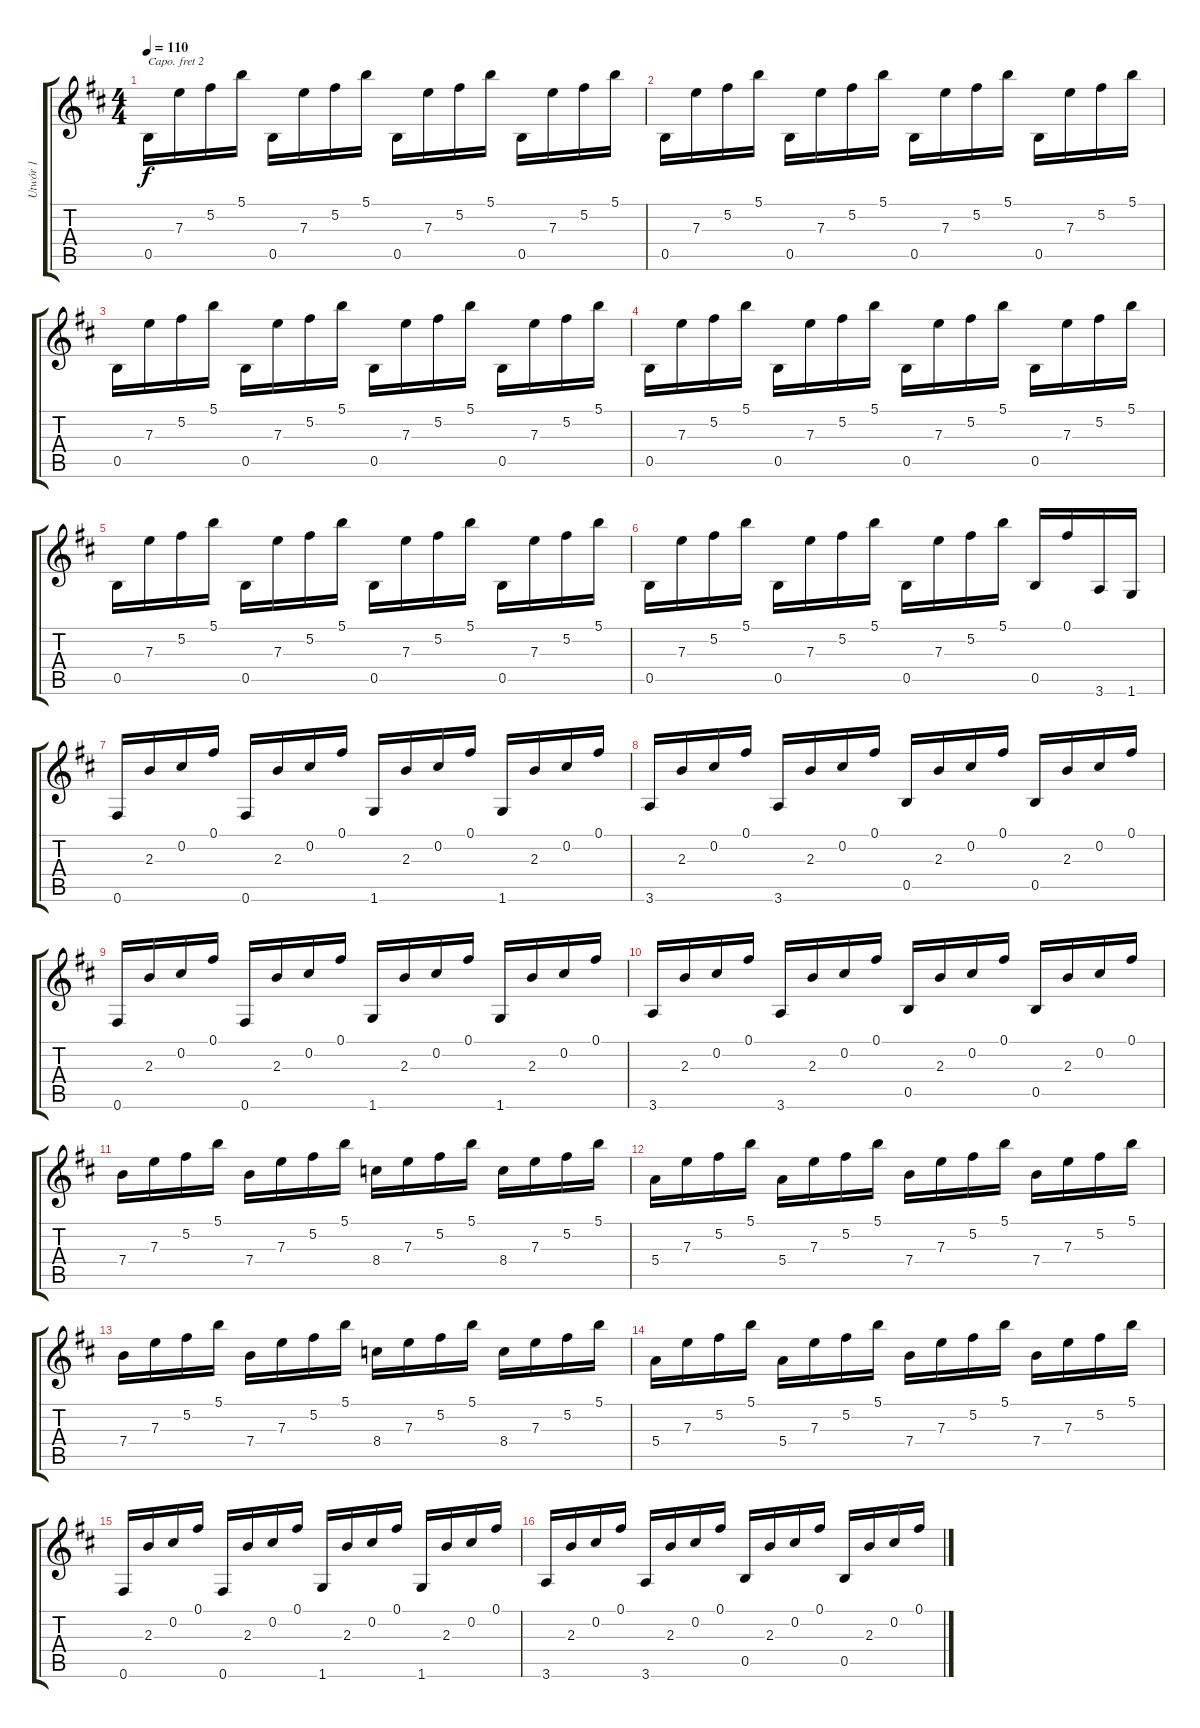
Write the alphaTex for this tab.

\track ("Utwór 1" "Utwór 1") {instrument acousticguitarnylon}
\staff {score tabs}
\capo 2
\tuning (E4 B3 G3 D3 A2 E2) {hide}
\ts (4 4)
\tempo 110
\clef g2
\ks bminor
0.5.16{dy f instrument acousticguitarnylon} 7.3.16 5.2.16 5.1.16 0.5.16 7.3.16 5.2.16 5.1.16 0.5.16 7.3.16 5.2.16 5.1.16 0.5.16 7.3.16 5.2.16 5.1.16 |
0.5.16 7.3.16 5.2.16 5.1.16 0.5.16 7.3.16 5.2.16 5.1.16 0.5.16 7.3.16 5.2.16 5.1.16 0.5.16 7.3.16 5.2.16 5.1.16 |
0.5.16 7.3.16 5.2.16 5.1.16 0.5.16 7.3.16 5.2.16 5.1.16 0.5.16 7.3.16 5.2.16 5.1.16 0.5.16 7.3.16 5.2.16 5.1.16 |
0.5.16 7.3.16 5.2.16 5.1.16 0.5.16 7.3.16 5.2.16 5.1.16 0.5.16 7.3.16 5.2.16 5.1.16 0.5.16 7.3.16 5.2.16 5.1.16 |
0.5.16 7.3.16 5.2.16 5.1.16 0.5.16 7.3.16 5.2.16 5.1.16 0.5.16 7.3.16 5.2.16 5.1.16 0.5.16 7.3.16 5.2.16 5.1.16 |
0.5.16 7.3.16 5.2.16 5.1.16 0.5.16 7.3.16 5.2.16 5.1.16 0.5.16 7.3.16 5.2.16 5.1.16 0.5.16 0.1.16 3.6.16 1.6.16 |
0.6.16 2.3.16 0.2.16 0.1.16 0.6.16 2.3.16 0.2.16 0.1.16 1.6.16 2.3.16 0.2.16 0.1.16 1.6.16 2.3.16 0.2.16 0.1.16 |
3.6.16 2.3.16 0.2.16 0.1.16 3.6.16 2.3.16 0.2.16 0.1.16 0.5.16 2.3.16 0.2.16 0.1.16 0.5.16 2.3.16 0.2.16 0.1.16 |
0.6.16 2.3.16 0.2.16 0.1.16 0.6.16 2.3.16 0.2.16 0.1.16 1.6.16 2.3.16 0.2.16 0.1.16 1.6.16 2.3.16 0.2.16 0.1.16 |
3.6.16 2.3.16 0.2.16 0.1.16 3.6.16 2.3.16 0.2.16 0.1.16 0.5.16 2.3.16 0.2.16 0.1.16 0.5.16 2.3.16 0.2.16 0.1.16 |
7.4.16 7.3.16 5.2.16 5.1.16 7.4.16 7.3.16 5.2.16 5.1.16 8.4.16 7.3.16 5.2.16 5.1.16 8.4.16 7.3.16 5.2.16 5.1.16 |
5.4.16 7.3.16 5.2.16 5.1.16 5.4.16 7.3.16 5.2.16 5.1.16 7.4.16 7.3.16 5.2.16 5.1.16 7.4.16 7.3.16 5.2.16 5.1.16 |
7.4.16 7.3.16 5.2.16 5.1.16 7.4.16 7.3.16 5.2.16 5.1.16 8.4.16 7.3.16 5.2.16 5.1.16 8.4.16 7.3.16 5.2.16 5.1.16 |
5.4.16 7.3.16 5.2.16 5.1.16 5.4.16 7.3.16 5.2.16 5.1.16 7.4.16 7.3.16 5.2.16 5.1.16 7.4.16 7.3.16 5.2.16 5.1.16 |
0.6.16 2.3.16 0.2.16 0.1.16 0.6.16 2.3.16 0.2.16 0.1.16 1.6.16 2.3.16 0.2.16 0.1.16 1.6.16 2.3.16 0.2.16 0.1.16 |
3.6.16 2.3.16 0.2.16 0.1.16 3.6.16 2.3.16 0.2.16 0.1.16 0.5.16 2.3.16 0.2.16 0.1.16 0.5.16 2.3.16 0.2.16 0.1.16
